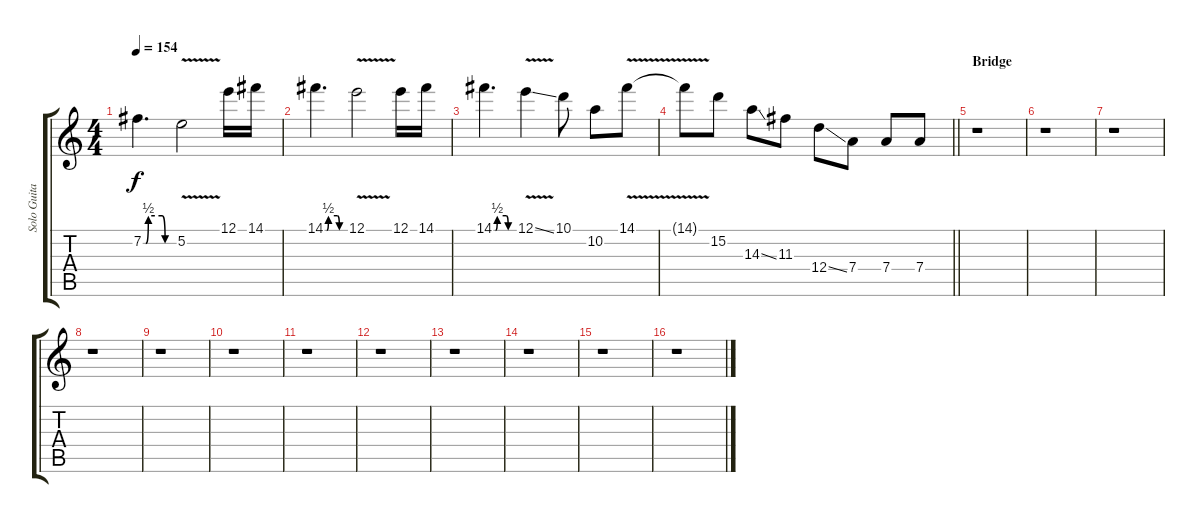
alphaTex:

\track ("Solo Guitar" "Solo Guita") {instrument overdrivenguitar}
\staff {score tabs}
\tuning (E4 B3 G3 D3 A2 E2) {hide}
\ts (4 4)
\tempo 154
\clef g2
\ks c
7.2{be (custom 0 0 5 0 10 2 37 2 43 0 60 0)}.4{d dy f} 5.2{v}.2 12.1.16 14.1.16 |
14.1{be (custom 0 0 5 0 10 2 37 2 43 0 60 0)}.4{d} 12.1{v}.2 12.1.16 14.1.16 |
14.1{be (custom 0 0 5 0 10 2 37 2 43 0 60 0)}.4{d} 12.1{v ss}.4 10.1.8 10.2.8 14.1{v}.8 |
\barLineRight lightlight
14.1{t}.8 15.2.8 14.3{ss}.8 11.3.8 12.4{ss}.8 7.4.8 7.4.8 7.4.8 |
\section ("" "Bridge")
r.1 |
r.1 |
r.1 |
r.1 |
r.1 |
r.1 |
r.1 |
r.1 |
r.1 |
r.1 |
r.1 |
r.1
